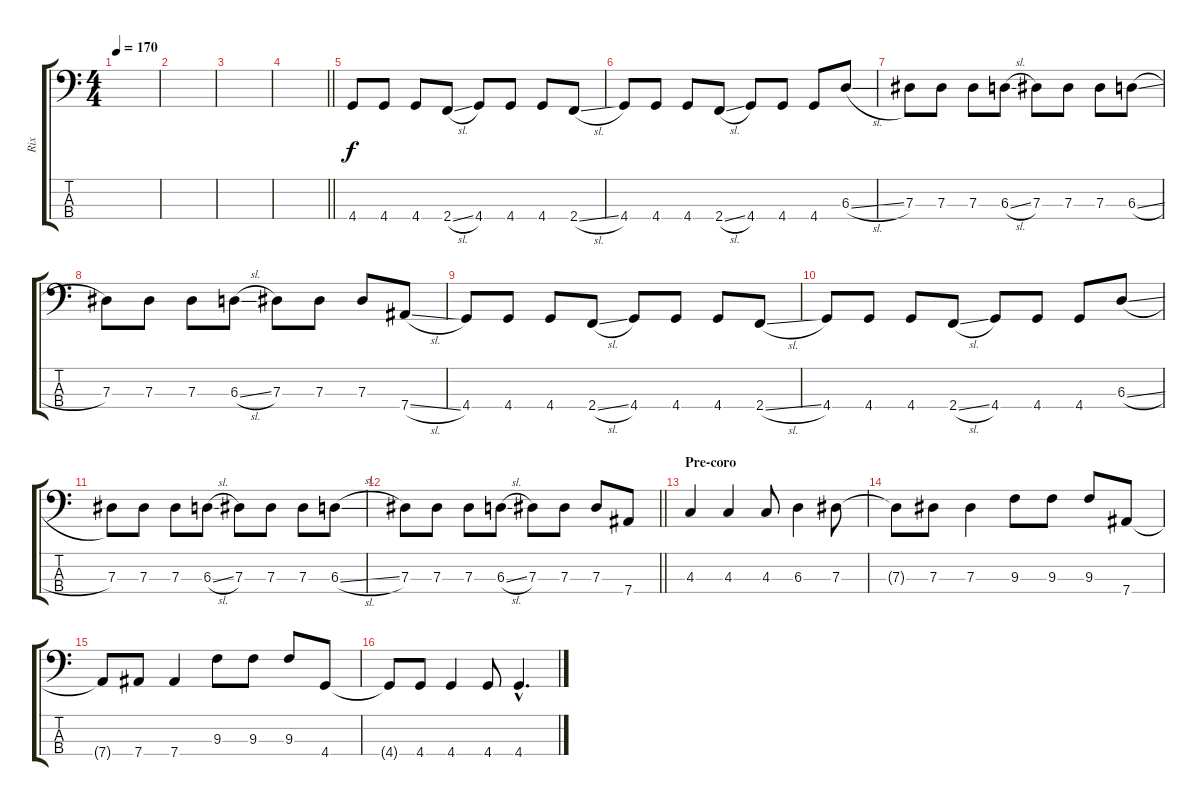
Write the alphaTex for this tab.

\track ("Rix" "Rix") {instrument acousticbass}
\staff {score tabs}
\tuning (Gb2 Db2 Ab1 Eb1) {hide}
\ts (4 4)
\tempo 170
\clef f4
\ks c
|
|
|
\barLineRight lightlight
|
4.4.8 4.4.8 4.4.8 2.4{sl}.8 4.4.8 4.4.8 4.4.8 2.4{sl}.8 |
4.4.8 4.4.8 4.4.8 2.4{sl}.8 4.4.8 4.4.8 4.4.8 6.3{sl}.8 |
7.3.8 7.3.8 7.3.8 6.3{sl}.8 7.3.8 7.3.8 7.3.8 6.3{sl}.8 |
7.3.8 7.3.8 7.3.8 6.3{sl}.8 7.3.8 7.3.8 7.3.8 7.4{sl}.8 |
4.4.8 4.4.8 4.4.8 2.4{sl}.8 4.4.8 4.4.8 4.4.8 2.4{sl}.8 |
4.4.8 4.4.8 4.4.8 2.4{sl}.8 4.4.8 4.4.8 4.4.8 6.3{sl}.8 |
7.3.8 7.3.8 7.3.8 6.3{sl}.8 7.3.8 7.3.8 7.3.8 6.3{sl}.8 |
\barLineRight lightlight
7.3.8 7.3.8 7.3.8 6.3{sl}.8 7.3.8 7.3.8 7.3.8 7.4.8 |
\section ("" "Pre-coro")
4.3.4 4.3.4 4.3.8 6.3.4 7.3.8 |
7.3{t}.8 7.3.8 7.3.4 9.3.8 9.3.8 9.3.8 7.4.8 |
7.4{t}.8 7.4.8 7.4.4 9.3.8 9.3.8 9.3.8 4.4.8 |
4.4{t}.8 4.4.8 4.4.4 4.4.8 4.4{hac}.4{d}
